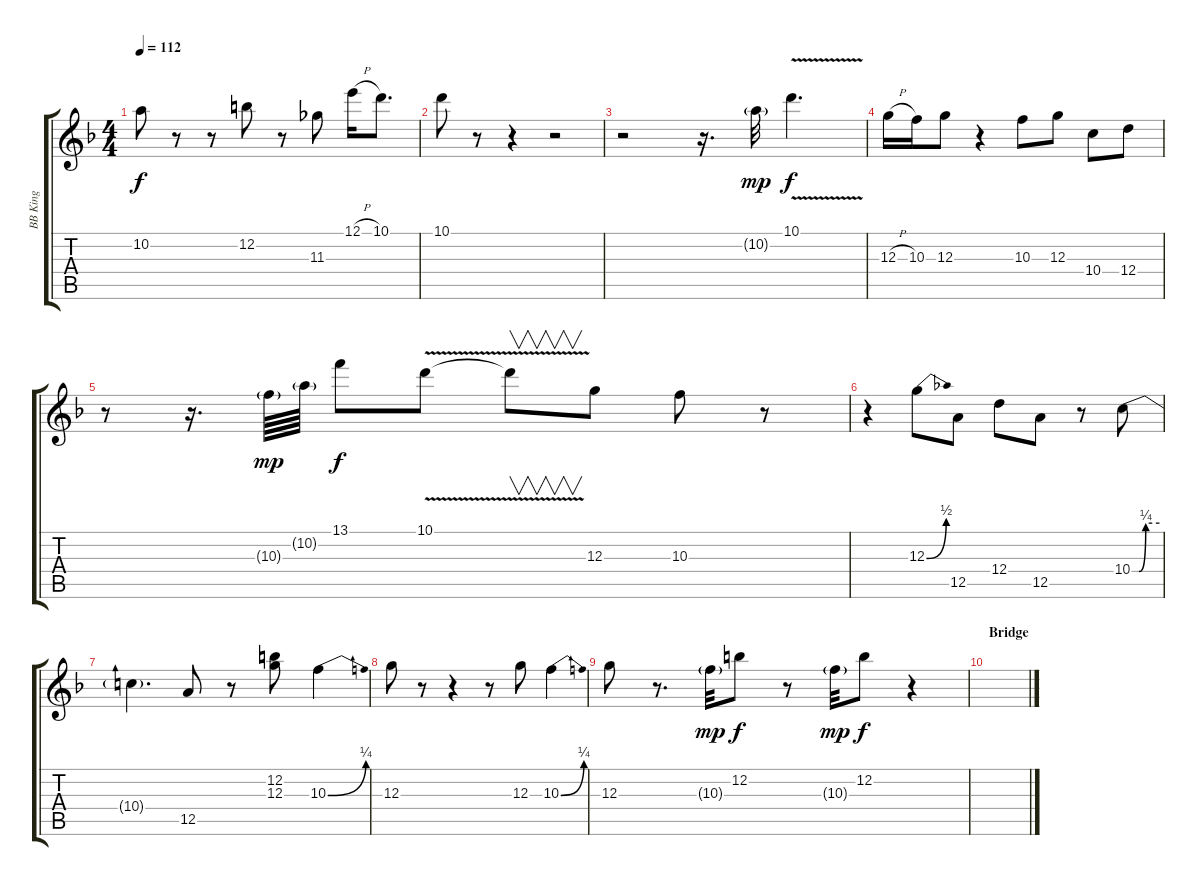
\track ("BB King" "BB King") {instrument overdrivenguitar}
\staff {score tabs}
\tuning (E4 B3 G3 D3 A2 E2) {hide}
\ts (4 4)
\tempo 112
\clef g2
\ks f
10.2.8{dy f} r.8 r.8 12.2.8 r.8 11.3.8 12.1{h}.16 10.1.8{d} |
10.1.8 r.8 r.4 r.2 |
r.2 r.16{d} 10.2{g}.32{dy mp} 10.1{v}.4{d dy f} |
12.3{h}.16 10.3.16 12.3.8 r.4 10.3.8 12.3.8 10.4.8 12.4.8 |
r.8 r.16{d} 10.3{g}.64{dy mp} 10.2{g}.64 13.1.8{dy f} 10.1{v}.8 10.1{t}.8{v} 12.3.8 10.3.8 r.8 |
r.4 12.3{be (bend 0 0 60 2)}.8 12.5.8 12.4.8 12.5.8 r.8 10.4{be (custom 0 0 15 0 30 1 60 1)}.8 |
10.4{t}.4{d} 12.5.8 r.8 (12.2 12.3).8 10.3{be (bend 0 0 60 1)}.4 |
12.3.8 r.8 r.4 r.8 12.3.8 10.3{be (bend 0 0 60 1)}.4 |
12.3.8 r.8{d} 10.3{g}.32{dy mp} 12.2.8{dy f} r.8 10.3{g}.32{dy mp} 12.2.8{dy f} r.4 |
\section ("" "Bridge")
